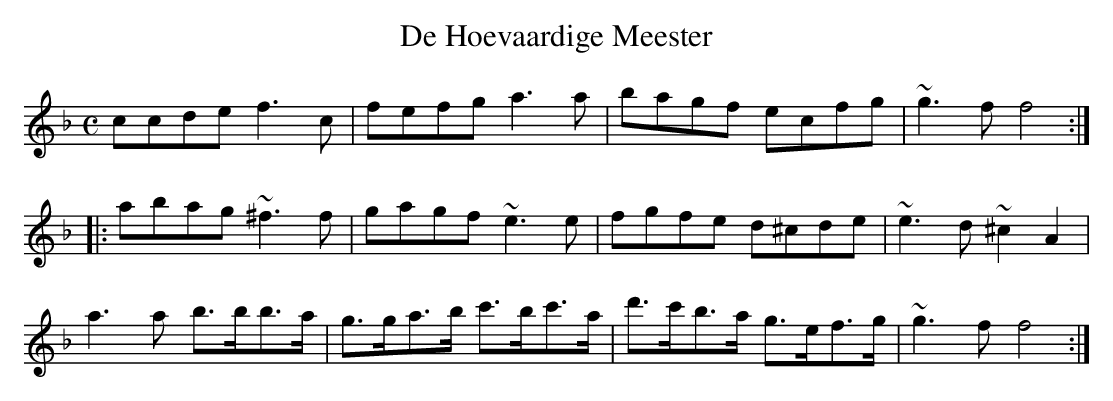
X:1
T:De Hoevaardige Meester
M:C
K:Fmaj
ccdef3c|fefga3a|bagf ecfg|~g3ff4:|
|:abag~^f3f|gagf~e3e|fgfe d^cde|~e3d~^c2A2|
a3a b>bb>a|g>ga>b c'>bc'>a|d'>c'b>a g>ef>g|~g3ff4:|
